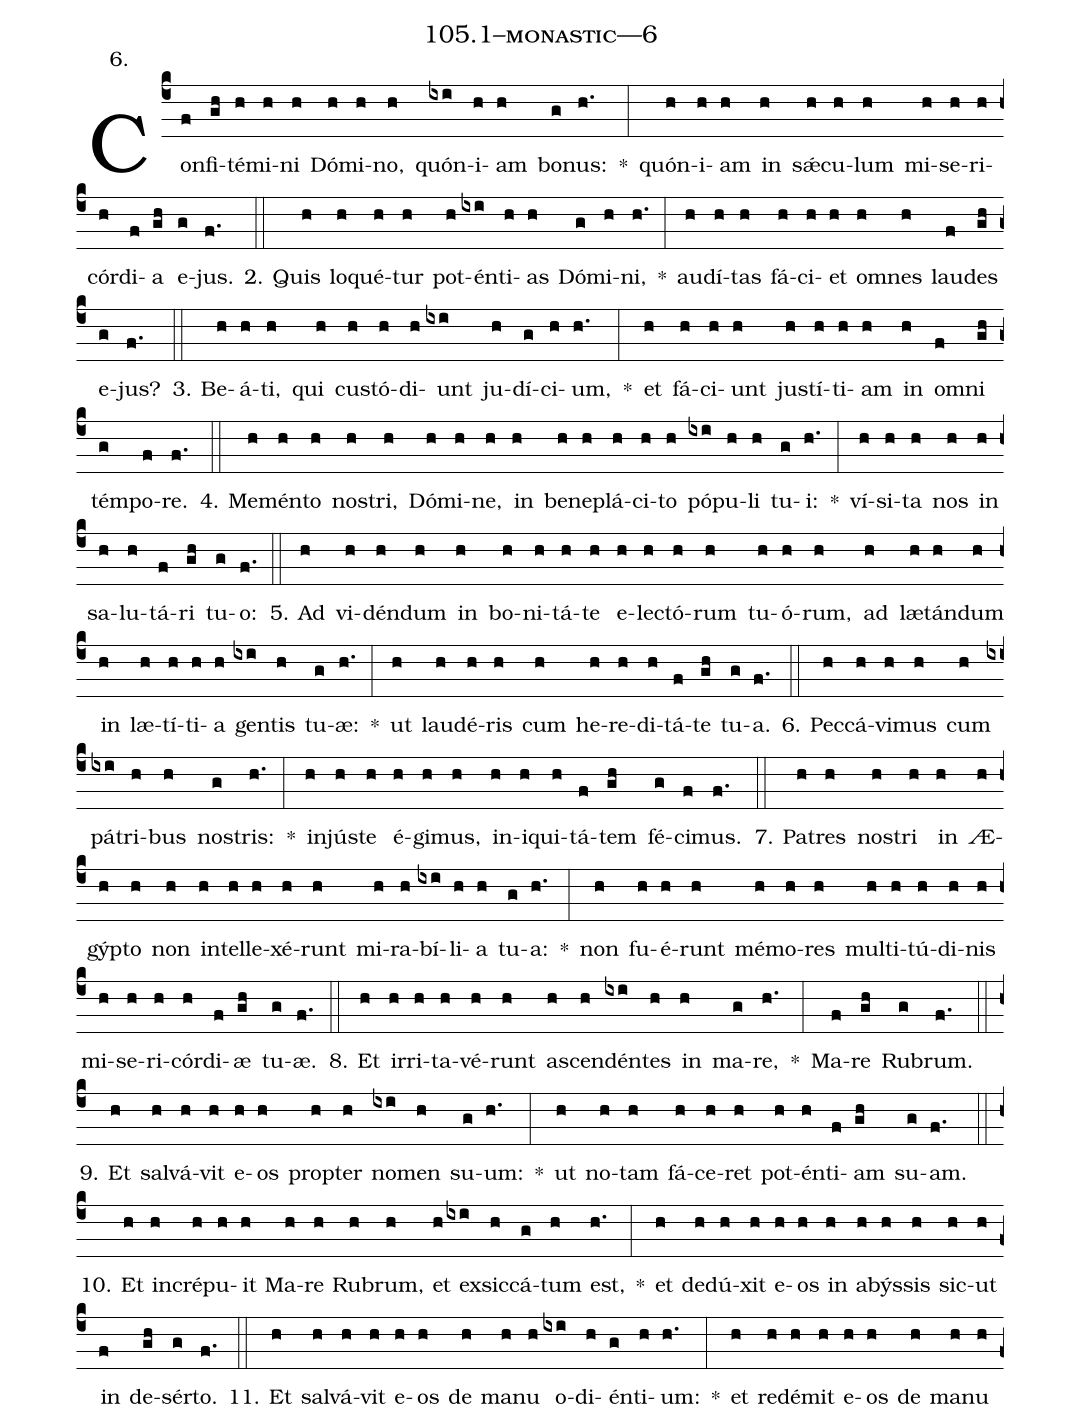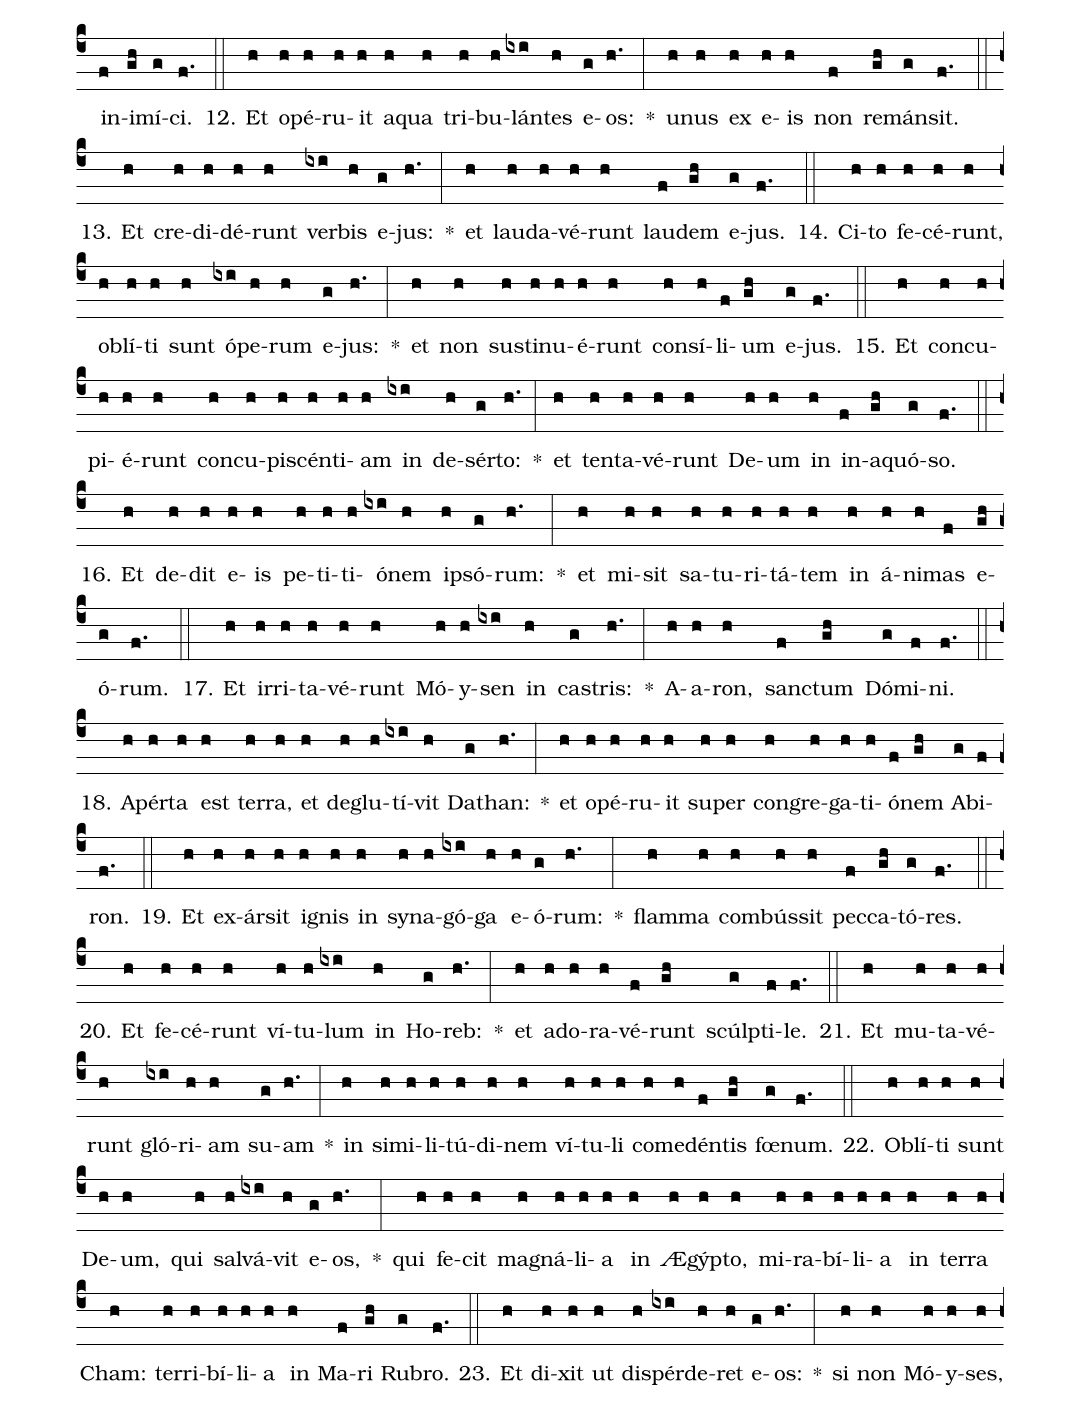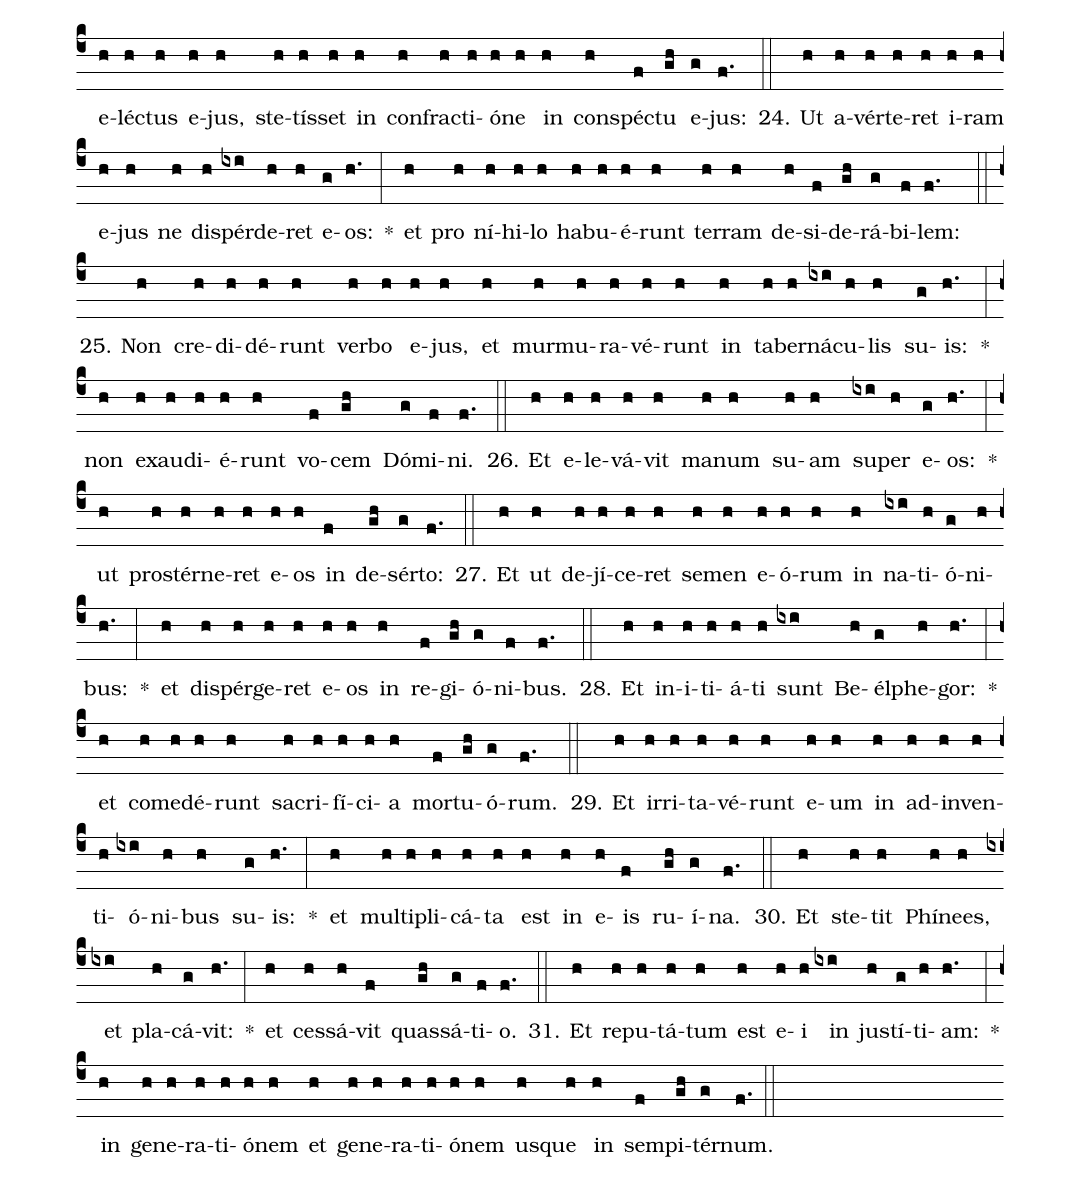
name: 105.1--monastic---6;
annotation: 6.;
%%
(c4)Con(f)fi(gh)té(h)mi(h)ni(h) Dó(h)mi(h)no,(h) quón(ixi)i(h)am(h) bo(g)nus:(h.) *(:) quón(h)i(h)am(h) in(h) sǽ(h)cu(h)lum(h) mi(h)se(h)ri(h)cór(h)di(f)a(gh) e(g)jus.(f.) (::)
2. Quis(h) lo(h)qué(h)tur(h) pot(h)én(ixi)ti(h)as(h) Dó(g)mi(h)ni,(h.) *(:) au(h)dí(h)tas(h) fá(h)ci(h)et(h) om(h)nes(h) lau(f)des(gh) e(g)jus?(f.) (::)
3. Be(h)á(h)ti,(h) qui(h) cus(h)tó(h)di(h)unt(ixi) ju(h)dí(g)ci(h)um,(h.) *(:) et(h) fá(h)ci(h)unt(h) jus(h)tí(h)ti(h)am(h) in(h) om(f)ni(gh) tém(g)po(f)re.(f.) (::)
4. Me(h)mén(h)to(h) nos(h)tri,(h) Dó(h)mi(h)ne,(h) in(h) be(h)ne(h)plá(h)ci(h)to(h) pó(ixi)pu(h)li(h) tu(g)i:(h.) *(:) ví(h)si(h)ta(h) nos(h) in(h) sa(h)lu(h)tá(f)ri(gh) tu(g)o:(f.) (::)
5. Ad(h) vi(h)dén(h)dum(h) in(h) bo(h)ni(h)tá(h)te(h) e(h)lec(h)tó(h)rum(h) tu(h)ó(h)rum,(h) ad(h) læ(h)tán(h)dum(h) in(h) læ(h)tí(h)ti(h)a(h) gen(ixi)tis(h) tu(g)æ:(h.) *(:) ut(h) lau(h)dé(h)ris(h) cum(h) he(h)re(h)di(h)tá(f)te(gh) tu(g)a.(f.) (::)
6. Pec(h)cá(h)vi(h)mus(h) cum(h) pá(ixi)tri(h)bus(h) nos(g)tris:(h.) *(:) in(h)jús(h)te(h) é(h)gi(h)mus,(h) in(h)i(h)qui(h)tá(f)tem(gh) fé(g)ci(f)mus.(f.) (::)
7. Pa(h)tres(h) nos(h)tri(h) in(h) Æ(h)gýp(h)to(h) non(h) in(h)tel(h)le(h)xé(h)runt(h) mi(h)ra(h)bí(ixi)li(h)a(h) tu(g)a:(h.) *(:) non(h) fu(h)é(h)runt(h) mé(h)mo(h)res(h) mul(h)ti(h)tú(h)di(h)nis(h) mi(h)se(h)ri(h)cór(h)di(f)æ(gh) tu(g)æ.(f.) (::)
8. Et(h) ir(h)ri(h)ta(h)vé(h)runt(h) a(h)scen(h)dén(ixi)tes(h) in(h) ma(g)re,(h.) *(:) Ma(f)re(gh) Ru(g)brum.(f.) (::)
9. Et(h) sal(h)vá(h)vit(h) e(h)os(h) prop(h)ter(h) no(ixi)men(h) su(g)um:(h.) *(:) ut(h) no(h)tam(h) fá(h)ce(h)ret(h) pot(h)én(h)ti(f)am(gh) su(g)am.(f.) (::)
10. Et(h) in(h)cré(h)pu(h)it(h) Ma(h)re(h) Ru(h)brum,(h) et(h) ex(ixi)sic(h)cá(g)tum(h) est,(h.) *(:) et(h) de(h)dú(h)xit(h) e(h)os(h) in(h) a(h)býs(h)sis(h) sic(h)ut(h) in(f) de(gh)sér(g)to.(f.) (::)
11. Et(h) sal(h)vá(h)vit(h) e(h)os(h) de(h) ma(h)nu(h) o(ixi)di(h)én(g)ti(h)um:(h.) *(:) et(h) red(h)é(h)mit(h) e(h)os(h) de(h) ma(h)nu(h) in(f)i(gh)mí(g)ci.(f.) (::)
12. Et(h) o(h)pé(h)ru(h)it(h) a(h)qua(h) tri(h)bu(h)lán(ixi)tes(h) e(g)os:(h.) *(:) u(h)nus(h) ex(h) e(h)is(h) non(f) re(gh)mán(g)sit.(f.) (::)
13. Et(h) cre(h)di(h)dé(h)runt(h) ver(ixi)bis(h) e(g)jus:(h.) *(:) et(h) lau(h)da(h)vé(h)runt(h) lau(f)dem(gh) e(g)jus.(f.) (::)
14. Ci(h)to(h) fe(h)cé(h)runt,(h) ob(h)lí(h)ti(h) sunt(h) ó(ixi)pe(h)rum(h) e(g)jus:(h.) *(:) et(h) non(h) sus(h)ti(h)nu(h)é(h)runt(h) con(h)sí(h)li(f)um(gh) e(g)jus.(f.) (::)
15. Et(h) con(h)cu(h)pi(h)é(h)runt(h) con(h)cu(h)pi(h)scén(h)ti(h)am(h) in(ixi) de(h)sér(g)to:(h.) *(:) et(h) ten(h)ta(h)vé(h)runt(h) De(h)um(h) in(h) in(f)a(gh)quó(g)so.(f.) (::)
16. Et(h) de(h)dit(h) e(h)is(h) pe(h)ti(h)ti(h)ó(ixi)nem(h) ip(h)só(g)rum:(h.) *(:) et(h) mi(h)sit(h) sa(h)tu(h)ri(h)tá(h)tem(h) in(h) á(h)ni(h)mas(f) e(gh)ó(g)rum.(f.) (::)
17. Et(h) ir(h)ri(h)ta(h)vé(h)runt(h) Mó(h)y(h)sen(ixi) in(h) cas(g)tris:(h.) *(:) A(h)a(h)ron,(h) sanc(f)tum(gh) Dó(g)mi(f)ni.(f.) (::)
18. A(h)pér(h)ta(h) est(h) ter(h)ra,(h) et(h) de(h)glu(h)tí(ixi)vit(h) Da(g)than:(h.) *(:) et(h) o(h)pé(h)ru(h)it(h) su(h)per(h) con(h)gre(h)ga(h)ti(h)ó(f)nem(gh) Ab(g)i(f)ron.(f.) (::)
19. Et(h) ex(h)ár(h)sit(h) i(h)gnis(h) in(h) sy(h)na(h)gó(ixi)ga(h) e(h)ó(g)rum:(h.) *(:) flam(h)ma(h) com(h)bús(h)sit(h) pec(f)ca(gh)tó(g)res.(f.) (::)
20. Et(h) fe(h)cé(h)runt(h) ví(h)tu(h)lum(ixi) in(h) Ho(g)reb:(h.) *(:) et(h) ad(h)o(h)ra(h)vé(f)runt(gh) scúlp(g)ti(f)le.(f.) (::)
21. Et(h) mu(h)ta(h)vé(h)runt(h) gló(ixi)ri(h)am(h) su(g)am(h.) *(:) in(h) si(h)mi(h)li(h)tú(h)di(h)nem(h) ví(h)tu(h)li(h) com(h)e(h)dén(f)tis(gh) fœ(g)num.(f.) (::)
22. Ob(h)lí(h)ti(h) sunt(h) De(h)um,(h) qui(h) sal(h)vá(ixi)vit(h) e(g)os,(h.) *(:) qui(h) fe(h)cit(h) ma(h)gná(h)li(h)a(h) in(h) Æ(h)gýp(h)to,(h) mi(h)ra(h)bí(h)li(h)a(h) in(h) ter(h)ra(h) Cham:(h) ter(h)ri(h)bí(h)li(h)a(h) in(h) Ma(f)ri(gh) Ru(g)bro.(f.) (::)
23. Et(h) di(h)xit(h) ut(h) dis(h)pér(ixi)de(h)ret(h) e(g)os:(h.) *(:) si(h) non(h) Mó(h)y(h)ses,(h) e(h)léc(h)tus(h) e(h)jus,(h) ste(h)tís(h)set(h) in(h) con(h)frac(h)ti(h)ó(h)ne(h) in(h) con(h)spéc(f)tu(gh) e(g)jus:(f.) (::)
24. Ut(h) a(h)vér(h)te(h)ret(h) i(h)ram(h) e(h)jus(h) ne(h) dis(h)pér(ixi)de(h)ret(h) e(g)os:(h.) *(:) et(h) pro(h) ní(h)hi(h)lo(h) ha(h)bu(h)é(h)runt(h) ter(h)ram(h) de(h)si(f)de(gh)rá(g)bi(f)lem:(f.) (::)
25. Non(h) cre(h)di(h)dé(h)runt(h) ver(h)bo(h) e(h)jus,(h) et(h) mur(h)mu(h)ra(h)vé(h)runt(h) in(h) ta(h)ber(h)ná(ixi)cu(h)lis(h) su(g)is:(h.) *(:) non(h) ex(h)au(h)di(h)é(h)runt(h) vo(f)cem(gh) Dó(g)mi(f)ni.(f.) (::)
26. Et(h) e(h)le(h)vá(h)vit(h) ma(h)num(h) su(h)am(h) su(ixi)per(h) e(g)os:(h.) *(:) ut(h) pro(h)stér(h)ne(h)ret(h) e(h)os(h) in(f) de(gh)sér(g)to:(f.) (::)
27. Et(h) ut(h) de(h)jí(h)ce(h)ret(h) se(h)men(h) e(h)ó(h)rum(h) in(h) na(ixi)ti(h)ó(g)ni(h)bus:(h.) *(:) et(h) di(h)spér(h)ge(h)ret(h) e(h)os(h) in(h) re(f)gi(gh)ó(g)ni(f)bus.(f.) (::)
28. Et(h) in(h)i(h)ti(h)á(h)ti(h) sunt(ixi) Be(h)él(g)phe(h)gor:(h.) *(:) et(h) com(h)e(h)dé(h)runt(h) sa(h)cri(h)fí(h)ci(h)a(h) mor(f)tu(gh)ó(g)rum.(f.) (::)
29. Et(h) ir(h)ri(h)ta(h)vé(h)runt(h) e(h)um(h) in(h) ad(h)in(h)ven(h)ti(h)ó(ixi)ni(h)bus(h) su(g)is:(h.) *(:) et(h) mul(h)ti(h)pli(h)cá(h)ta(h) est(h) in(h) e(h)is(f) ru(gh)í(g)na.(f.) (::)
30. Et(h) ste(h)tit(h) Phí(h)nees,(h) et(ixi) pla(h)cá(g)vit:(h.) *(:) et(h) ces(h)sá(h)vit(f) quas(gh)sá(g)ti(f)o.(f.) (::)
31. Et(h) re(h)pu(h)tá(h)tum(h) est(h) e(h)i(h) in(ixi) jus(h)tí(g)ti(h)am:(h.) *(:) in(h) ge(h)ne(h)ra(h)ti(h)ó(h)nem(h) et(h) ge(h)ne(h)ra(h)ti(h)ó(h)nem(h) us(h)que(h) in(h) sem(f)pi(gh)tér(g)num.(f.) (::)
